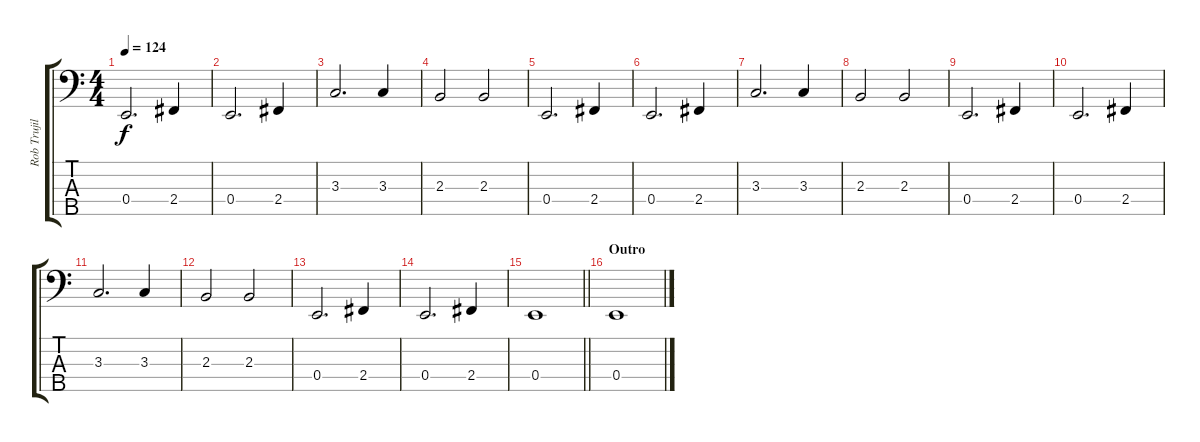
\track ("Rob Trujilo" "Rob Trujil") {instrument electricbassfinger}
\staff {score tabs}
\tuning (G2 D2 A1 E1 B0) {hide}
\ts (4 4)
\tempo 124
\clef f4
\ks c
0.4.2{d dy f} 2.4.4 |
0.4.2{d} 2.4.4 |
3.3.2{d} 3.3.4 |
2.3.2 2.3.2 |
0.4.2{d} 2.4.4 |
0.4.2{d} 2.4.4 |
3.3.2{d} 3.3.4 |
2.3.2 2.3.2 |
0.4.2{d} 2.4.4 |
0.4.2{d} 2.4.4 |
3.3.2{d} 3.3.4 |
2.3.2 2.3.2 |
0.4.2{d} 2.4.4 |
0.4.2{d} 2.4.4 |
\barLineRight lightlight
0.4.1 |
\section ("" "Outro")
0.4.1
